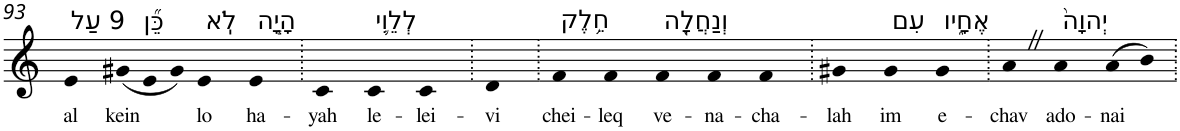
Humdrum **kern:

**kern	**text
*part1	*part1
*staff1	*staff1
*I"Piano	*
*I'Pno	*
!!LO:PB:g=z
*clefG2	*
*k[]	*
=93	=93
!LO:TX:a:t=9 עַל	!
!	!LO:LY:b
4e	al
!LO:TX:a:t=כֵּ֞ן	!
!	!LO:LY:b
(12g#X	kein
12e	.
12g#)	.
!LO:TX:a:t=לֹֽא	!
!	!LO:LY:b
4e	lo
!LO:TX:a:t=הָיָ֧ה	!
!	!LO:LY:b
4e	ha-
=94.	=94.
!	!LO:LY:b
4c	-yah
!LO:TX:a:t=לְלֵוִ֛י	!
!	!LO:LY:b
4c	le-
!	!LO:LY:b
4c	-lei-
=95.	=95.
!	!LO:LY:b
4d	-vi
=96.	=96.
!LO:TX:a:t=חֵ֥לֶק	!
!	!LO:LY:b
4f	chei-
!	!LO:LY:b
4f	-leq
!LO:TX:a:t=וְנַחֲלָ֖ה	!
!	!LO:LY:b
4f	ve-
!	!LO:LY:b
4f	-na-
!	!LO:LY:b
4f	-cha-
=97.	=97.
!	!LO:LY:b
4g#X	-lah
!LO:TX:a:t=עִם	!
!	!LO:LY:b
4g#	im
!LO:TX:a:t=אֶחָ֑יו	!
!	!LO:LY:b
4g#	e-
=98.	=98.
!	!LO:LY:b
4aZ	-chav
!LO:TX:a:t=יְהוָה֙	!
!	!LO:LY:b
4a	ado-
!	!LO:LY:b
(8a	-nai
8b)	.
=.	=.
*-	*-
